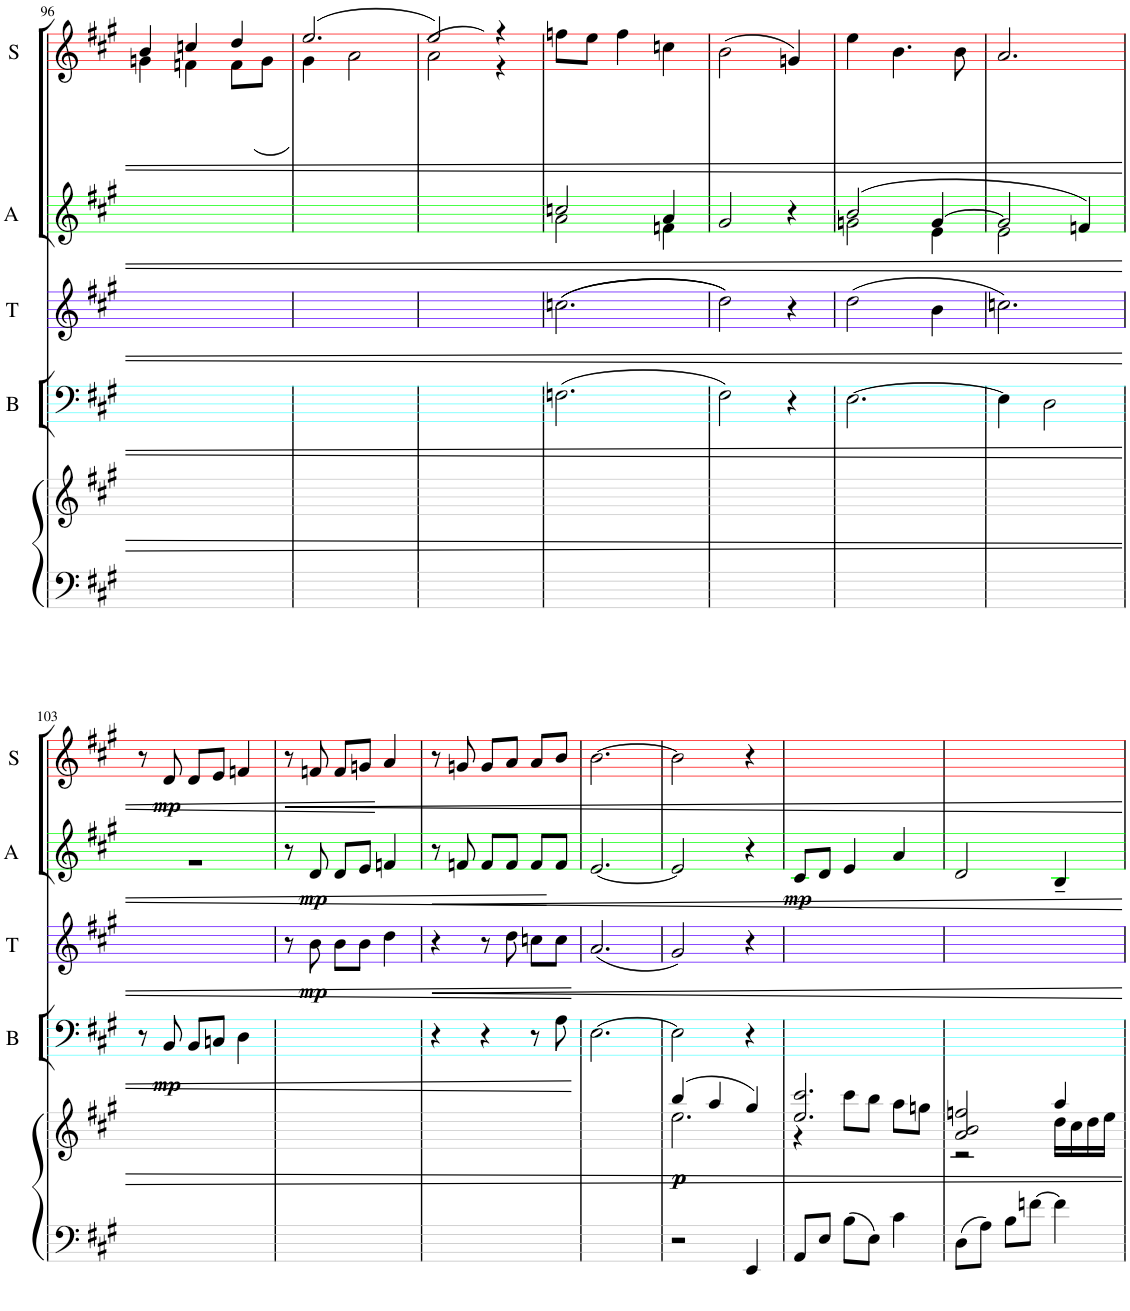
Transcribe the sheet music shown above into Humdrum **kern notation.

**kern	**kern	**dynam	**kern	**dynam	**kern	**dynam	**kern	**dynam	**kern	**dynam
*part6	*part5	*part5	*part4	*part4	*part3	*part3	*part2	*part2	*part1	*part1
*staff6	*staff5	*staff5	*staff4	*staff4	*staff3	*staff3	*staff2	*staff2	*staff1	*staff1
*I"Piano	*I"Piano	*	*I"Bass	*	*I"Tenor	*	*I"Alto	*	*I"Soprano	*
*I'Pno	*I'Pno	*	*I'B	*	*I'T	*	*I'A	*	*I'S	*
!!LO:PB:g=z
*clefG2	*clefG2	*	*clefF4	*	*clefG2	*	*clefG2	*	*clefG2	*
*	*	*	*Trd7c12	*	*	*	*	*	*	*
*k[f#c#g#]	*k[f#c#g#]	*	*k[f#c#g#]	*	*k[f#c#g#]	*	*k[f#c#g#]	*	*k[f#c#g#]	*
*A:	*A:	*	*A:	*	*A:	*	*A:	*	*A:	*
*M3/4	*M3/4	*	*M3/4	*	*M3/4	*	*M3/4	*	*M3/4	*
=96	=96	=96	=96	=96	=96	=96	=96	=96	=96	=96
*	*	*	*	*	*	*	*	*	*^	*
2.ryy	2.ryy	.	2.ryy	.	2.ryy	.	2.ryy	.	4b/	4gn\	.
.	.	.	.	.	.	.	.	.	4ccn/	4fn\	.
.	.	.	.	.	.	.	.	.	4dd/	8f\L	.
.	.	.	.	.	.	.	.	.	.	(8g\J	.
=97	=97	=97	=97	=97	=97	=97	=97	=97	=97	=97	=97
2.ryy	2.ryy	.	2.ryy	.	2.ryy	.	2.ryy	.	(2.ee/	4g#\)	.
.	.	.	.	.	.	.	.	.	.	2a\	.
=98	=98	=98	=98	=98	=98	=98	=98	=98	=98	=98	=98
2.ryy	2.ryy	.	2.ryy	.	2.ryy	.	2.ryy	.	(2ee/)	2a\	.
.	.	.	.	.	.	.	.	.	4r)	4r	.
*	*	*	*	*	*	*	*	*	*v	*v	*
=99	=99	=99	=99	=99	=99	=99	=99	=99	=99	=99
*	*	*	*	*	*	*	*^	*	*	*
2.ryy	2.ryy	.	(2.Fn\	.	((2.ccn\	.	2ccn/	2a\	.	8ffn\L	.
.	.	.	.	.	.	.	.	.	.	8ee\J	.
.	.	.	.	.	.	.	.	.	.	4ff\	.
.	.	.	.	.	.	.	4a/	4fn\	.	4ccn\	.
*	*	*	*	*	*	*	*v	*v	*	*	*
=100	=100	=100	=100	=100	=100	=100	=100	=100	=100	=100
2.ryy	2.ryy	.	2F#\)	.	2dd\))	.	2g#/	.	(2b\	.
.	.	.	4r	.	4r	.	4r	.	4gn/)	.
=101	=101	=101	=101	=101	=101	=101	=101	=101	=101	=101
*	*	*	*	*	*	*	*^	*	*	*
2.ryy	2.ryy	.	[2.E\	.	(2dd\	.	(2b/	2gn\	.	4ee\	.
.	.	.	.	.	.	.	.	.	.	4.b\	.
.	.	.	.	.	4b\	.	[4g/	4e\	.	.	.
.	.	.	.	.	.	.	.	.	.	8b\	.
=102	=102	=102	=102	=102	=102	=102	=102	=102	=102	=102	=102
2.ryy	2.ryy	.	4E\]	.	2.ccn\)	.	2g/]	2e\	.	2.a/	.
.	.	.	2D\	.	.	.	.	.	.	.	.
.	.	.	.	.	.	.	4fn/)	4ryy	.	.	.
!!LO:LB:g=z
=103	=103	=103	=103	=103	=103	=103	=103	=103	=103	=103	=103
2.ryy	2.ryy	.	8r	.	2.ryy	.	2.ryy	2.r	.	8r	.
!	!	!	!	!LO:DY:b	!	!	!	!	!	!	!LO:DY:b
.	.	.	8BB/	mp	.	.	.	.	.	8d/	mp
.	.	.	8BB/L	.	.	.	.	.	.	8d/L	.
.	.	.	8Cn/J	.	.	.	.	.	.	8e/J	.
.	.	.	4D\	.	.	.	.	.	.	4fn/	.
*	*	*	*	*	*	*	*v	*v	*	*	*
=104	=104	=104	=104	=104	=104	=104	=104	=104	=104	=104
2.ryy	2.ryy	.	2.ryy	.	8r	.	8r	.	8r	.
!	!	!	!	!	!	!LO:DY:b	!	!LO:DY:b	!	!
.	.	.	.	.	8b\	mp	8d/	mp	8fn/	.
.	.	.	.	.	8b\L	.	8d/L	.	8f/L	.
.	.	.	.	.	8b\J	.	8e/J	.	8gn/J	.
.	.	.	.	.	4dd\	.	4fn/	.	4a/	.
=105	=105	=105	=105	=105	=105	=105	=105	=105	=105	=105
2.ryy	2.ryy	.	4r	.	4r	.	8r	.	8r	.
.	.	.	.	.	.	.	8fn/	.	8gn/	.
.	.	.	4r	.	8r	.	8f/L	.	8g/L	.
.	.	.	.	.	8dd\	.	8f/J	.	8a/J	.
.	.	.	8r	.	8ccn\L	.	8f/L	.	8a/L	.
.	.	.	8A\	.	8cc\J	.	8f/J	.	8b/J	.
=106	=106	=106	=106	=106	=106	=106	=106	=106	=106	=106
2.ryy	2.ryy	.	[2.E\	.	(2.a/	.	[2.e/	.	[2.b\	.
=107	=107	=107	=107	=107	=107	=107	=107	=107	=107	=107
*	*^	*	*	*	*	*	*	*	*	*
!	!	!	!LO:DY:b	!	!	!	!	!	!	!	!
!	!	!	!LO:DY:n=1:b	!	!	!	!	!	!	!	!
2r	(4bb/	2.ee\	p p	2E\]	.	2g#/)	.	2e/]	.	2b\]	.
.	4aa/	.	.	.	.	.	.	.	.	.	.
4EE/	4gg#/)	.	.	4r	.	4r	.	4r	.	4r	.
=108	=108	=108	=108	=108	=108	=108	=108	=108	=108	=108	=108
!	!	!	!	!	!	!	!	!	!LO:DY:b	!	!
8AA/L	2.ee/ 2.ccc#/	4r	.	2.ryy	.	2.ryy	.	8c#/L	mp	2.ryy	.
8E/J	.	.	.	.	.	.	.	8d/J	.	.	.
(8B\L	.	8ccc#\L	.	.	.	.	.	4e/	.	.	.
8E\J)	.	8bb\J	.	.	.	.	.	.	.	.	.
4c#\	.	8aa\L	.	.	.	.	.	4a/	.	.	.
.	.	8ggn\J	.	.	.	.	.	.	.	.	.
=109	=109	=109	=109	=109	=109	=109	=109	=109	=109	=109	=109
(8D\L	2a/ 2b/ 2ffn/	2r	.	2.ryy	.	2.ryy	.	2d/	.	2.ryy	.
8A\J)	.	.	.	.	.	.	.	.	.	.	.
8B\L	.	.	.	.	.	.	.	.	.	.	.
[8fn\J	.	.	.	.	.	.	.	.	.	.	.
4f\]	4aa/	16dd\LL	.	.	.	.	.	4B~/	.	.	.
.	.	16cc#\	.	.	.	.	.	.	.	.	.
.	.	16dd\	.	.	.	.	.	.	.	.	.
.	.	16ee\JJ	.	.	.	.	.	.	.	.	.
*	*v	*v	*	*	*	*	*	*	*	*	*
=	=	=	=	=	=	=	=	=	=	=
*-	*-	*-	*-	*-	*-	*-	*-	*-	*-	*-
